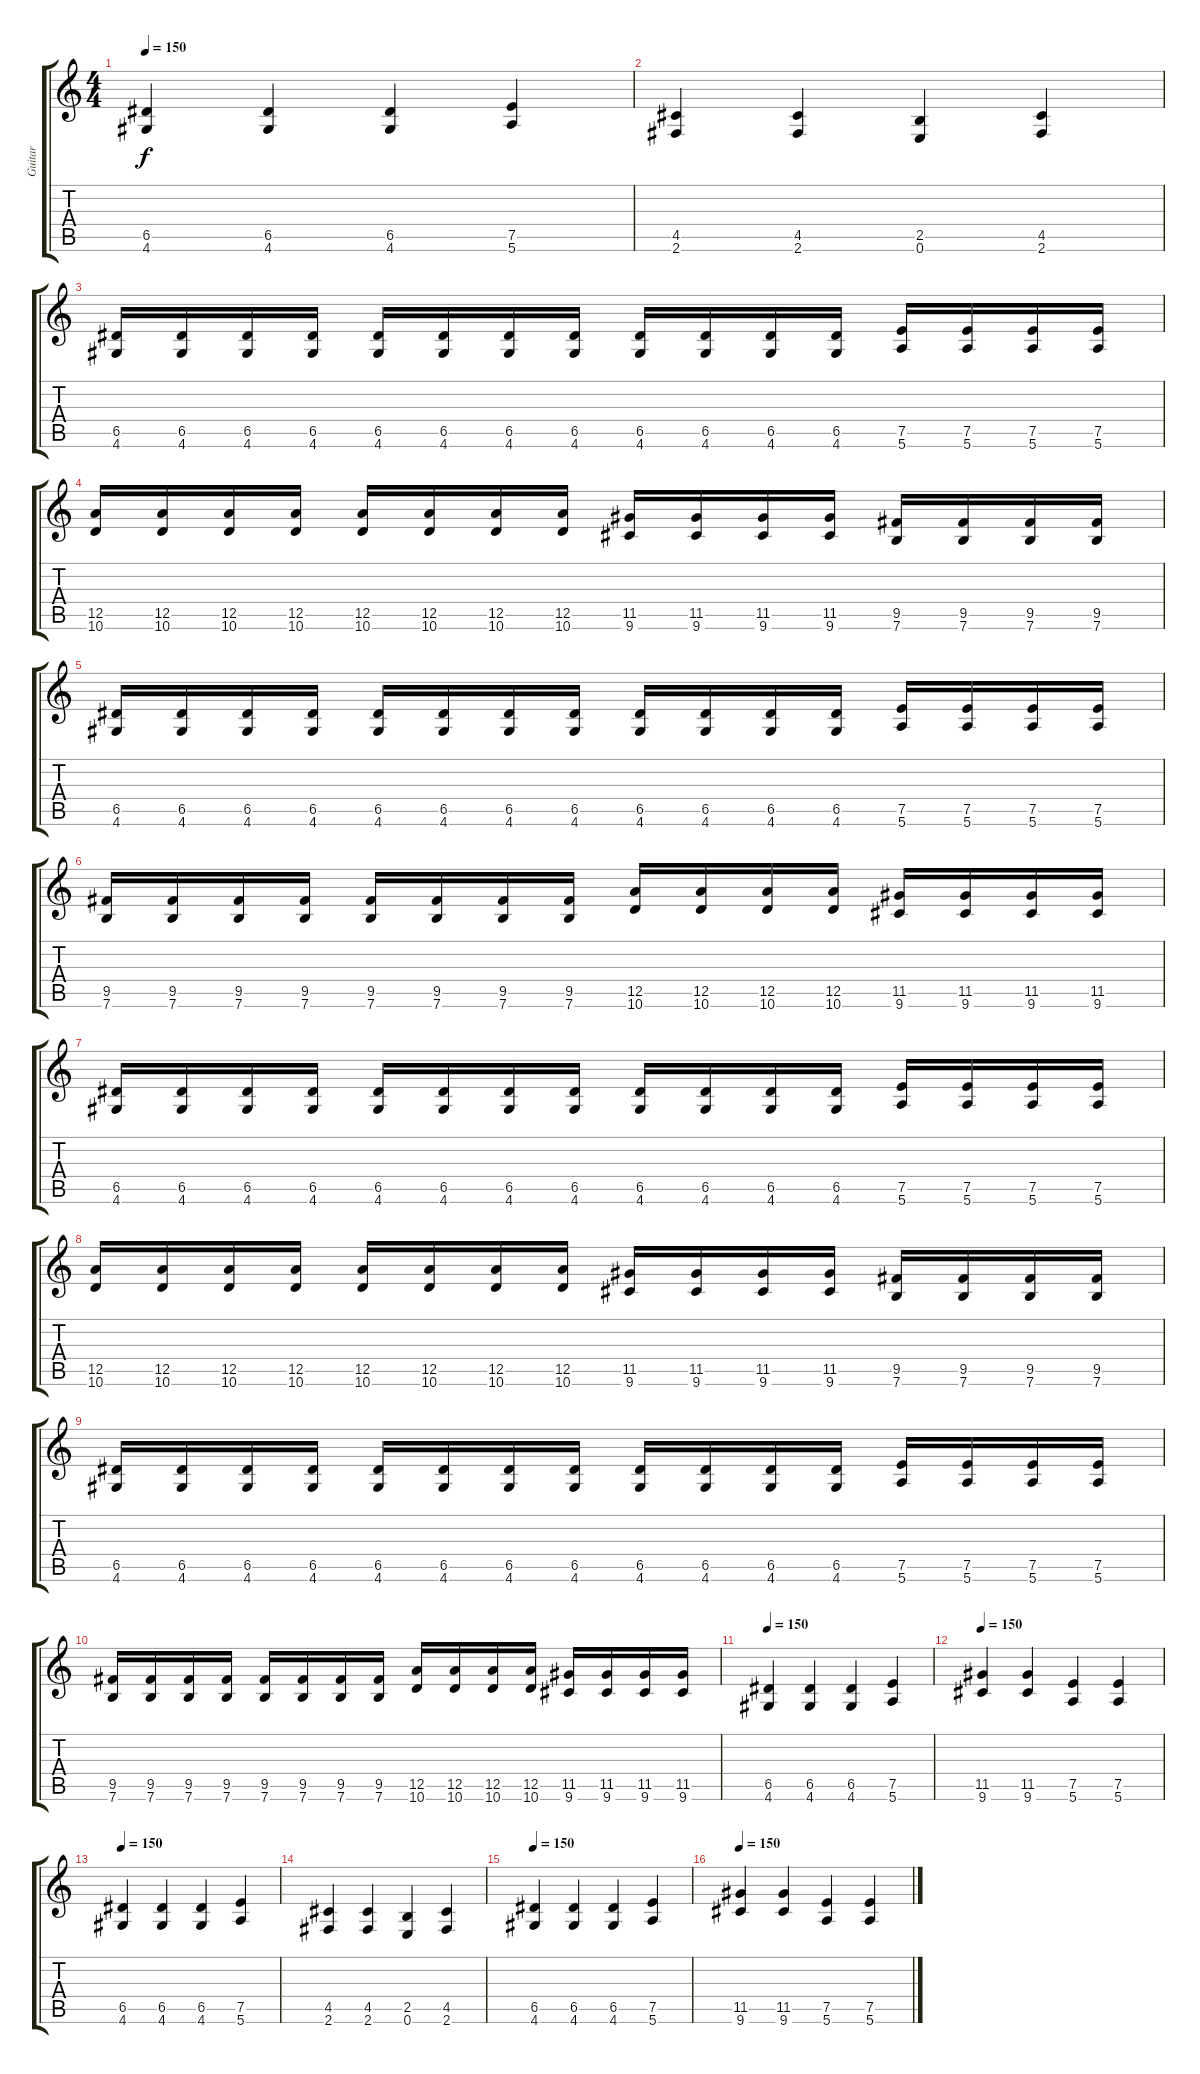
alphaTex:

\track ("Guitar" "Guitar") {instrument distortionguitar}
\staff {score tabs}
\tuning (E4 B3 G3 D3 A2 E2) {hide}
\ts (4 4)
\tempo 150
\clef g2
\ks c
(6.5 4.6).4{dy f} (6.5 4.6).4 (6.5 4.6).4 (7.5 5.6).4 |
(4.5 2.6).4 (4.5 2.6).4 (2.5 0.6).4 (4.5 2.6).4 |
(6.5 4.6).16 (6.5 4.6).16 (6.5 4.6).16 (6.5 4.6).16 (6.5 4.6).16 (6.5 4.6).16 (6.5 4.6).16 (6.5 4.6).16 (6.5 4.6).16 (6.5 4.6).16 (6.5 4.6).16 (6.5 4.6).16 (7.5 5.6).16 (7.5 5.6).16 (7.5 5.6).16 (7.5 5.6).16 |
(12.5 10.6).16 (12.5 10.6).16 (12.5 10.6).16 (12.5 10.6).16 (12.5 10.6).16 (12.5 10.6).16 (12.5 10.6).16 (12.5 10.6).16 (11.5 9.6).16 (11.5 9.6).16 (11.5 9.6).16 (11.5 9.6).16 (9.5 7.6).16 (9.5 7.6).16 (9.5 7.6).16 (9.5 7.6).16 |
(6.5 4.6).16 (6.5 4.6).16 (6.5 4.6).16 (6.5 4.6).16 (6.5 4.6).16 (6.5 4.6).16 (6.5 4.6).16 (6.5 4.6).16 (6.5 4.6).16 (6.5 4.6).16 (6.5 4.6).16 (6.5 4.6).16 (7.5 5.6).16 (7.5 5.6).16 (7.5 5.6).16 (7.5 5.6).16 |
(9.5 7.6).16 (9.5 7.6).16 (9.5 7.6).16 (9.5 7.6).16 (9.5 7.6).16 (9.5 7.6).16 (9.5 7.6).16 (9.5 7.6).16 (12.5 10.6).16 (12.5 10.6).16 (12.5 10.6).16 (12.5 10.6).16 (11.5 9.6).16 (11.5 9.6).16 (11.5 9.6).16 (11.5 9.6).16 |
(6.5 4.6).16 (6.5 4.6).16 (6.5 4.6).16 (6.5 4.6).16 (6.5 4.6).16 (6.5 4.6).16 (6.5 4.6).16 (6.5 4.6).16 (6.5 4.6).16 (6.5 4.6).16 (6.5 4.6).16 (6.5 4.6).16 (7.5 5.6).16 (7.5 5.6).16 (7.5 5.6).16 (7.5 5.6).16 |
(12.5 10.6).16 (12.5 10.6).16 (12.5 10.6).16 (12.5 10.6).16 (12.5 10.6).16 (12.5 10.6).16 (12.5 10.6).16 (12.5 10.6).16 (11.5 9.6).16 (11.5 9.6).16 (11.5 9.6).16 (11.5 9.6).16 (9.5 7.6).16 (9.5 7.6).16 (9.5 7.6).16 (9.5 7.6).16 |
(6.5 4.6).16 (6.5 4.6).16 (6.5 4.6).16 (6.5 4.6).16 (6.5 4.6).16 (6.5 4.6).16 (6.5 4.6).16 (6.5 4.6).16 (6.5 4.6).16 (6.5 4.6).16 (6.5 4.6).16 (6.5 4.6).16 (7.5 5.6).16 (7.5 5.6).16 (7.5 5.6).16 (7.5 5.6).16 |
(9.5 7.6).16 (9.5 7.6).16 (9.5 7.6).16 (9.5 7.6).16 (9.5 7.6).16 (9.5 7.6).16 (9.5 7.6).16 (9.5 7.6).16 (12.5 10.6).16 (12.5 10.6).16 (12.5 10.6).16 (12.5 10.6).16 (11.5 9.6).16 (11.5 9.6).16 (11.5 9.6).16 (11.5 9.6).16 |
\tempo 150
(6.5 4.6).4 (6.5 4.6).4 (6.5 4.6).4 (7.5 5.6).4 |
\tempo 150
(11.5 9.6).4 (11.5 9.6).4 (7.5 5.6).4 (7.5 5.6).4 |
\tempo 150
(6.5 4.6).4 (6.5 4.6).4 (6.5 4.6).4 (7.5 5.6).4 |
(4.5 2.6).4 (4.5 2.6).4 (2.5 0.6).4 (4.5 2.6).4 |
\tempo 150
(6.5 4.6).4 (6.5 4.6).4 (6.5 4.6).4 (7.5 5.6).4 |
\tempo 150
(11.5 9.6).4 (11.5 9.6).4 (7.5 5.6).4 (7.5 5.6).4
